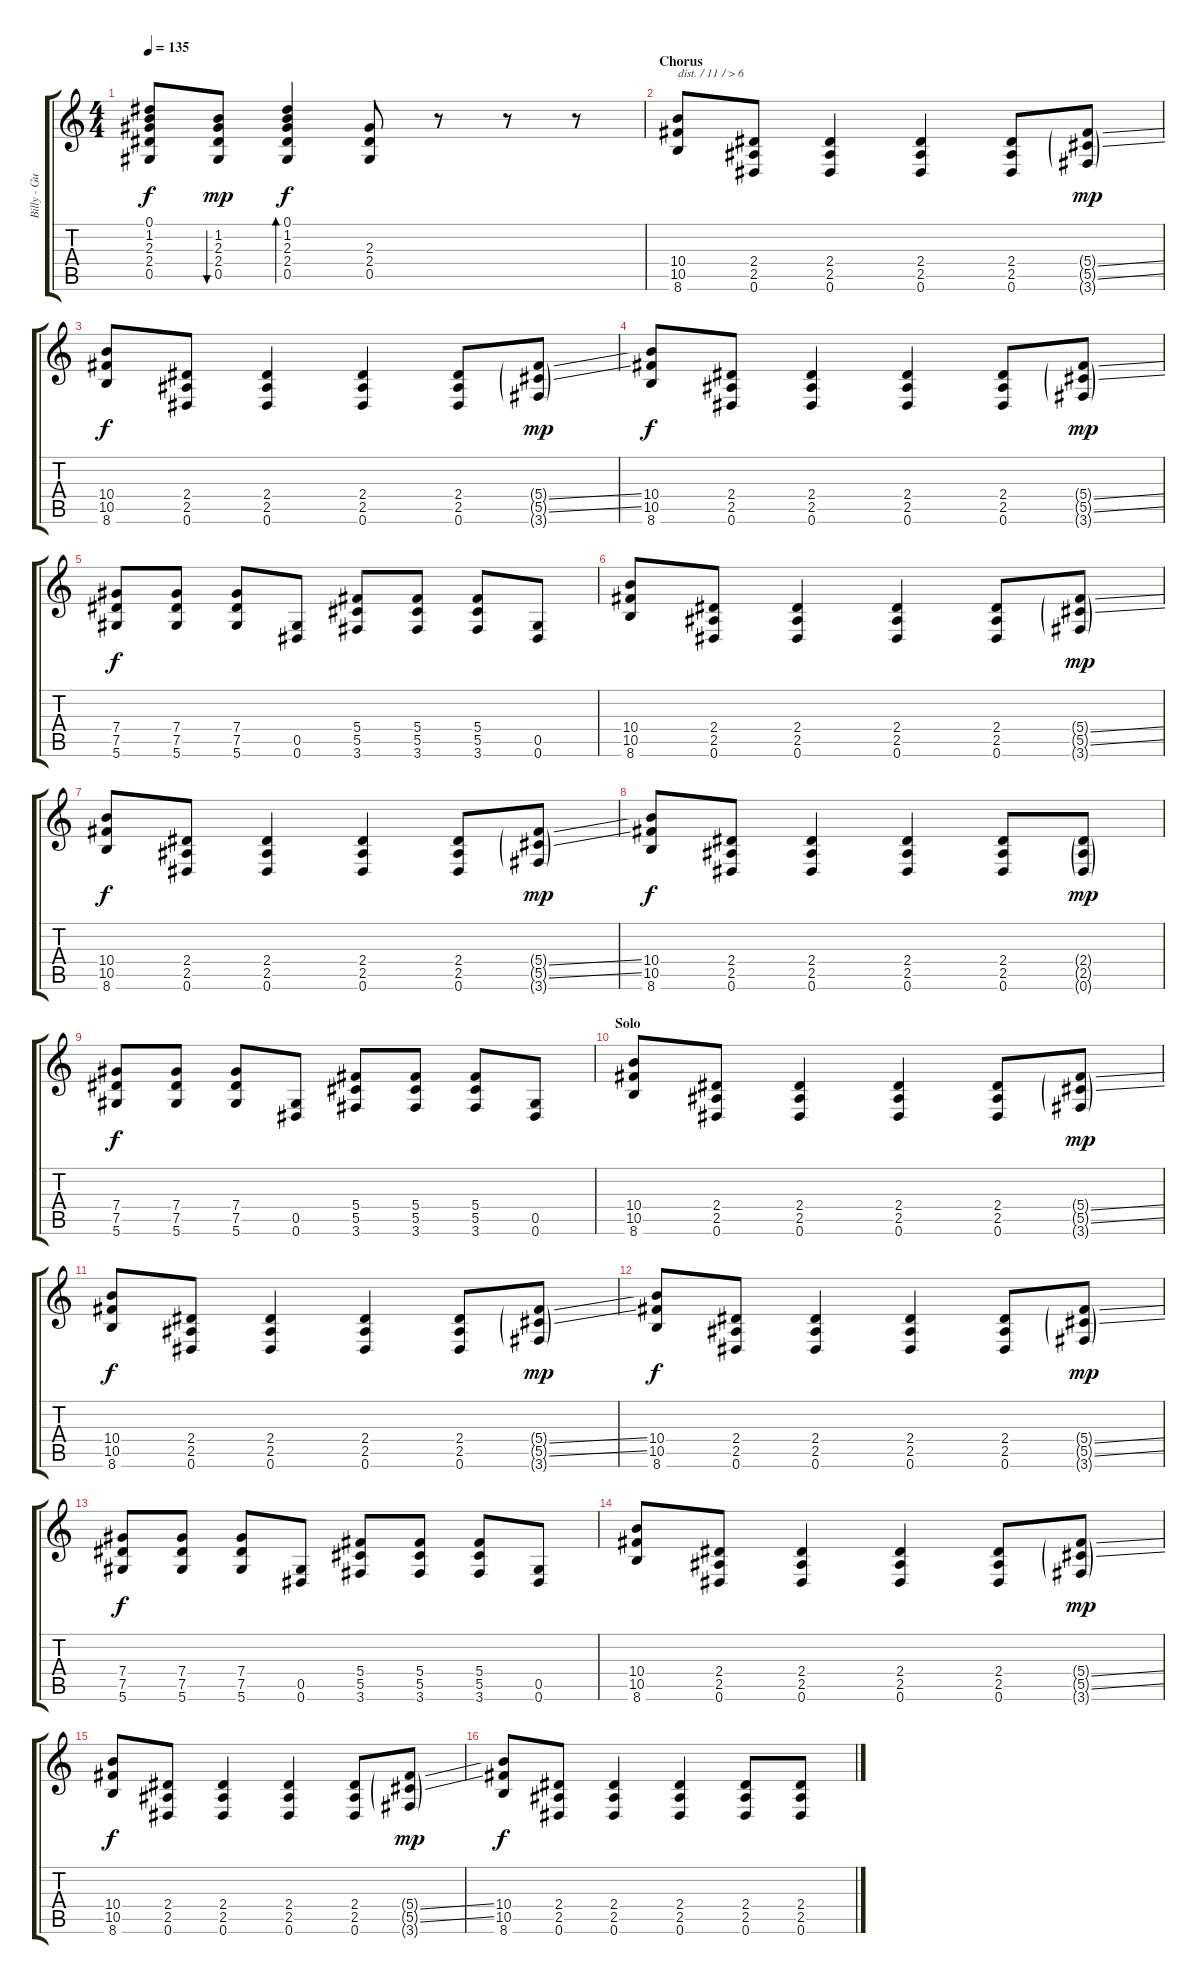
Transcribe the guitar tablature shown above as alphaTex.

\track ("Billy - Guitar II" "Billy - Gu") {instrument distortionguitar}
\staff {score tabs}
\tuning (Eb4 Bb3 Gb3 Db3 Ab2 Eb2) {hide}
\ts (4 4)
\tempo 135
\clef g2
\ks c
(0.1{t} 1.2{t} 2.3{t} 2.4{t} 0.5{t}).8{dy f} (1.2 2.3 2.4 0.5).8{bu 30 dy mp} (0.1 1.2 2.3 2.4 0.5).4{bd 30 dy f} (2.3 2.4 0.5).8 r.8 r.8 r.8 |
\section ("" "Chorus")
(10.4 10.5 8.6).8{txt "dist. / 11 / > 6" volume 11 instrument distortionguitar} (2.4 2.5 0.6).8 (2.4 2.5 0.6).4 (2.4 2.5 0.6).4 (2.4 2.5 0.6).8 (5.4{ss g} 5.5{ss g} 3.6{g}).8{dy mp} |
(10.4 10.5 8.6).8{dy f} (2.4 2.5 0.6).8 (2.4 2.5 0.6).4 (2.4 2.5 0.6).4 (2.4 2.5 0.6).8 (5.4{ss g} 5.5{ss g} 3.6{g}).8{dy mp} |
(10.4 10.5 8.6).8{dy f} (2.4 2.5 0.6).8 (2.4 2.5 0.6).4 (2.4 2.5 0.6).4 (2.4 2.5 0.6).8 (5.4{ss g} 5.5{ss g} 3.6{g}).8{dy mp} |
(7.4 7.5 5.6).8{dy f} (7.4 7.5 5.6).8 (7.4 7.5 5.6).8 (0.5 0.6).8 (5.4 5.5 3.6).8 (5.4 5.5 3.6).8 (5.4 5.5 3.6).8 (0.5 0.6).8 |
(10.4 10.5 8.6).8 (2.4 2.5 0.6).8 (2.4 2.5 0.6).4 (2.4 2.5 0.6).4 (2.4 2.5 0.6).8 (5.4{ss g} 5.5{ss g} 3.6{g}).8{dy mp} |
(10.4 10.5 8.6).8{dy f} (2.4 2.5 0.6).8 (2.4 2.5 0.6).4 (2.4 2.5 0.6).4 (2.4 2.5 0.6).8 (5.4{ss g} 5.5{ss g} 3.6{g}).8{dy mp} |
(10.4 10.5 8.6).8{dy f} (2.4 2.5 0.6).8 (2.4 2.5 0.6).4 (2.4 2.5 0.6).4 (2.4 2.5 0.6).8 (2.4{g} 2.5{g} 0.6{g}).8{dy mp} |
(7.4 7.5 5.6).8{dy f} (7.4 7.5 5.6).8 (7.4 7.5 5.6).8 (0.5 0.6).8 (5.4 5.5 3.6).8 (5.4 5.5 3.6).8 (5.4 5.5 3.6).8 (0.5 0.6).8 |
\section ("" "Solo")
(10.4 10.5 8.6).8 (2.4 2.5 0.6).8 (2.4 2.5 0.6).4 (2.4 2.5 0.6).4 (2.4 2.5 0.6).8 (5.4{ss g} 5.5{ss g} 3.6{g}).8{dy mp} |
(10.4 10.5 8.6).8{dy f} (2.4 2.5 0.6).8 (2.4 2.5 0.6).4 (2.4 2.5 0.6).4 (2.4 2.5 0.6).8 (5.4{ss g} 5.5{ss g} 3.6{g}).8{dy mp} |
(10.4 10.5 8.6).8{dy f} (2.4 2.5 0.6).8 (2.4 2.5 0.6).4 (2.4 2.5 0.6).4 (2.4 2.5 0.6).8 (5.4{ss g} 5.5{ss g} 3.6{g}).8{dy mp} |
(7.4 7.5 5.6).8{dy f} (7.4 7.5 5.6).8 (7.4 7.5 5.6).8 (0.5 0.6).8 (5.4 5.5 3.6).8 (5.4 5.5 3.6).8 (5.4 5.5 3.6).8 (0.5 0.6).8 |
(10.4 10.5 8.6).8 (2.4 2.5 0.6).8 (2.4 2.5 0.6).4 (2.4 2.5 0.6).4 (2.4 2.5 0.6).8 (5.4{ss g} 5.5{ss g} 3.6{g}).8{dy mp} |
(10.4 10.5 8.6).8{dy f} (2.4 2.5 0.6).8 (2.4 2.5 0.6).4 (2.4 2.5 0.6).4 (2.4 2.5 0.6).8 (5.4{ss g} 5.5{ss g} 3.6{g}).8{dy mp} |
(10.4 10.5 8.6).8{dy f} (2.4 2.5 0.6).8 (2.4 2.5 0.6).4 (2.4 2.5 0.6).4 (2.4 2.5 0.6).8 (2.4 2.5 0.6).8
